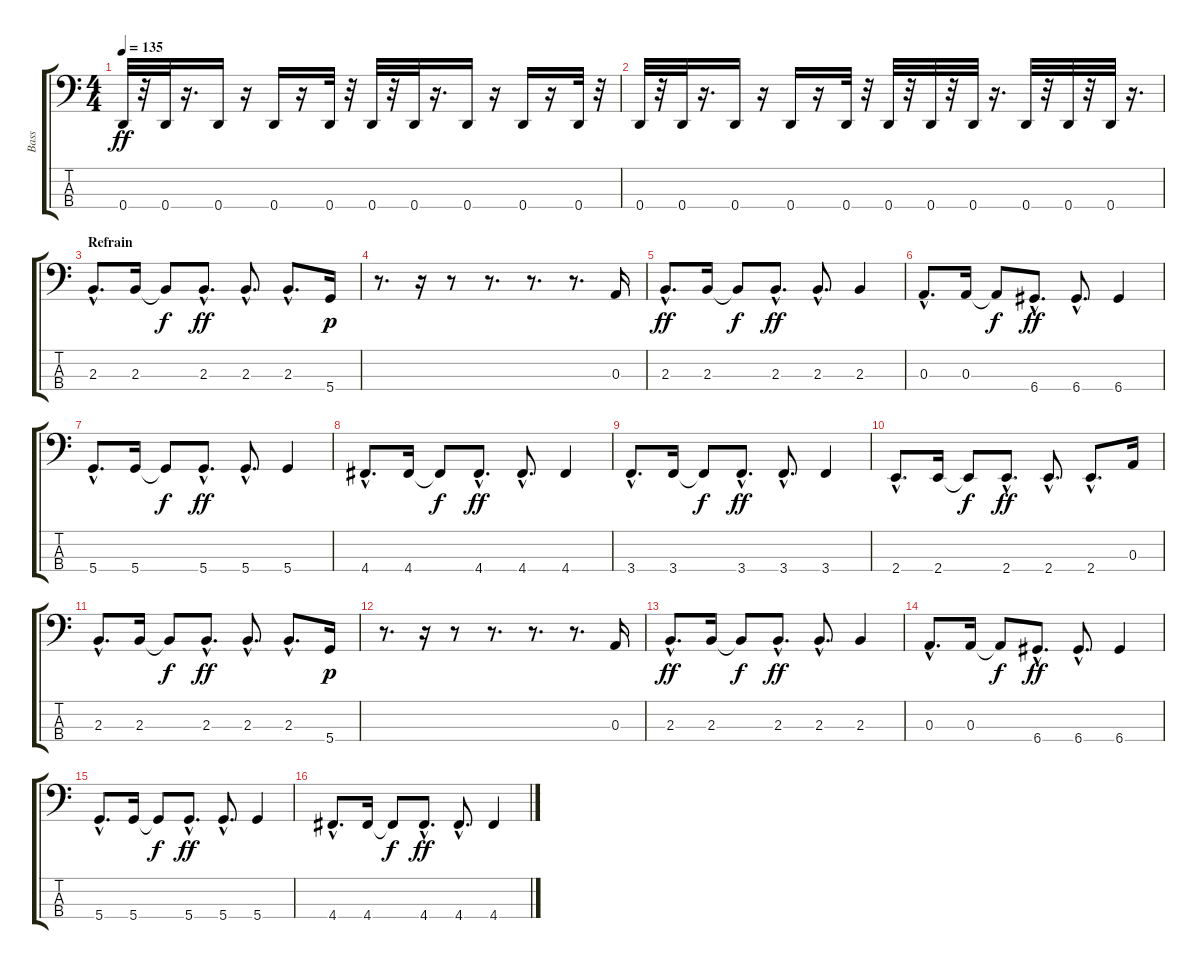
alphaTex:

\track ("Bass" "Bass") {instrument electricbasspick}
\staff {score tabs}
\tuning (G2 D2 A1 D1) {hide}
\ts (4 4)
\tempo 135
\clef f4
\ks c
0.4.32{dy ff} r.32 0.4.32 r.16{d} 0.4.16 r.16 0.4.16 r.16 0.4.32 r.32 0.4.32 r.32 0.4.32 r.16{d} 0.4.16 r.16 0.4.16 r.16 0.4.32 r.32 |
0.4.32 r.32 0.4.32 r.16{d} 0.4.16 r.16 0.4.16 r.16 0.4.32 r.32 0.4.32 r.32 0.4.32 r.32 0.4.32 r.16{d} 0.4.32 r.32 0.4.32 r.32 0.4.32 r.16{d} |
\section ("" "Refrain")
2.3{hac}.8{d} 2.3.16 2.3{t}.8{dy f} 2.3{hac}.8{d dy ff} 2.3{hac}.8{d} 2.3{hac}.8{d} 5.4.16{dy p} |
r.8{d} r.16 r.8 r.8{d} r.8{d} r.8{d} 0.3.16 |
2.3{hac}.8{d dy ff} 2.3.16 2.3{t}.8{dy f} 2.3{hac}.8{d dy ff} 2.3{hac}.8{d} 2.3.4 |
0.3{hac}.8{d} 0.3.16 0.3{t}.8{dy f} 6.4{hac}.8{d dy ff} 6.4{hac}.8{d} 6.4.4 |
5.4{hac}.8{d} 5.4.16 5.4{t}.8{dy f} 5.4{hac}.8{d dy ff} 5.4{hac}.8{d} 5.4.4 |
4.4{hac}.8{d} 4.4.16 4.4{t}.8{dy f} 4.4{hac}.8{d dy ff} 4.4{hac}.8{d} 4.4.4 |
3.4{hac}.8{d} 3.4.16 3.4{t}.8{dy f} 3.4{hac}.8{d dy ff} 3.4{hac}.8{d} 3.4.4 |
2.4{hac}.8{d} 2.4.16 2.4{t}.8{dy f} 2.4{hac}.8{d dy ff} 2.4{hac}.8{d} 2.4{hac}.8{d} 0.3.16 |
2.3{hac}.8{d} 2.3.16 2.3{t}.8{dy f} 2.3{hac}.8{d dy ff} 2.3{hac}.8{d} 2.3{hac}.8{d} 5.4.16{dy p} |
r.8{d} r.16 r.8 r.8{d} r.8{d} r.8{d} 0.3.16 |
2.3{hac}.8{d dy ff} 2.3.16 2.3{t}.8{dy f} 2.3{hac}.8{d dy ff} 2.3{hac}.8{d} 2.3.4 |
0.3{hac}.8{d} 0.3.16 0.3{t}.8{dy f} 6.4{hac}.8{d dy ff} 6.4{hac}.8{d} 6.4.4 |
5.4{hac}.8{d} 5.4.16 5.4{t}.8{dy f} 5.4{hac}.8{d dy ff} 5.4{hac}.8{d} 5.4.4 |
4.4{hac}.8{d} 4.4.16 4.4{t}.8{dy f} 4.4{hac}.8{d dy ff} 4.4{hac}.8{d} 4.4.4
